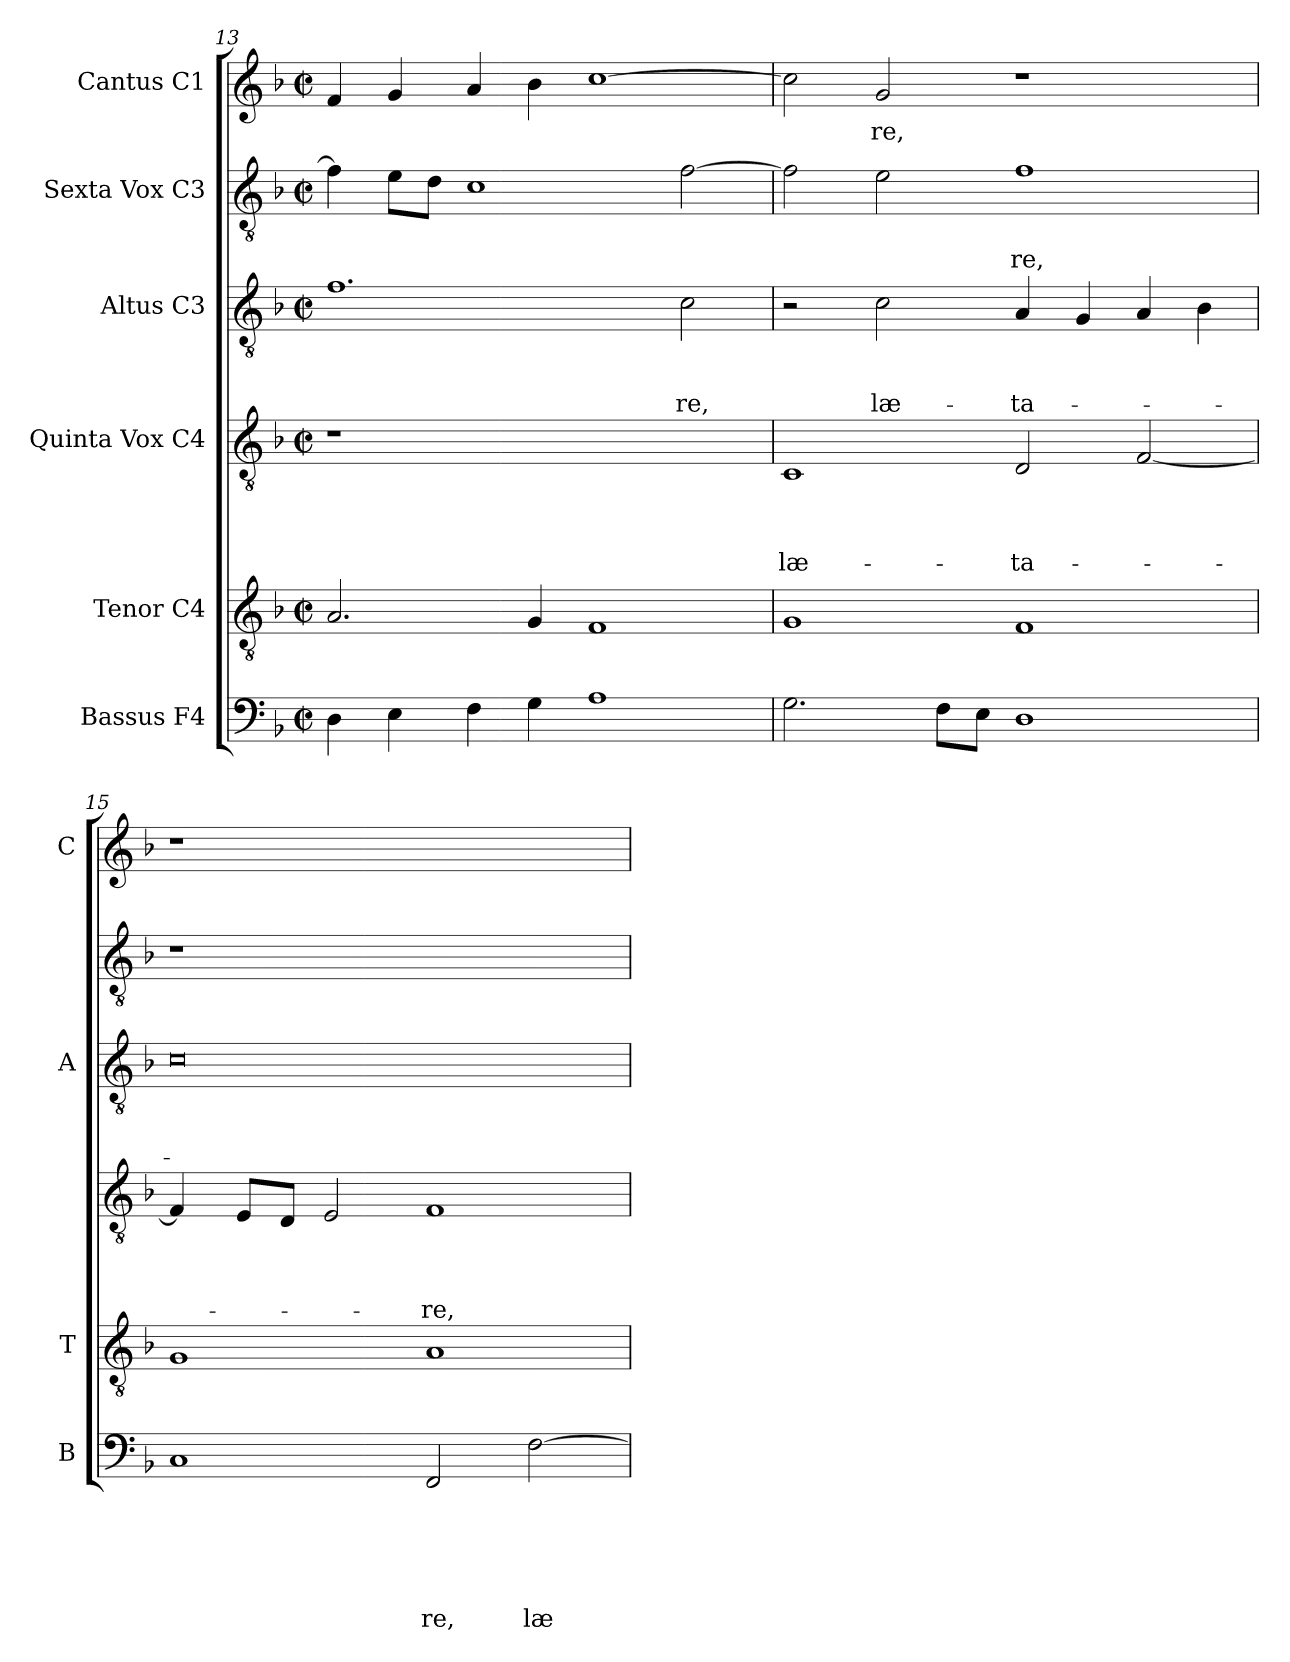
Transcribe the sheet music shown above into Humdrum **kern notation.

**kern	**text	**text	**text	**text	**text	**text	**kern	**kern	**text	**text	**text	**text	**kern	**text	**text	**text	**kern	**text	**text	**kern	**text
*part6	*part6	*part6	*part6	*part6	*part6	*part6	*part5	*part4	*part4	*part4	*part4	*part4	*part3	*part3	*part3	*part3	*part2	*part2	*part2	*part1	*part1
*staff6	*staff6	*staff6	*staff6	*staff6	*staff6	*staff6	*staff5	*staff4	*staff4	*staff4	*staff4	*staff4	*staff3	*staff3	*staff3	*staff3	*staff2	*staff2	*staff2	*staff1	*staff1
*I"Bassus F4	*	*	*	*	*	*	*I"Tenor C4	*I"Quinta Vox C4	*	*	*	*	*I"Altus C3	*	*	*	*I"Sexta Vox C3	*	*	*I"Cantus C1	*
*I'B	*	*	*	*	*	*	*I'T	*	*	*	*	*	*I'A	*	*	*	*	*	*	*I'C	*
*clefF4	*	*	*	*	*	*	*clefGv2	*clefGv2	*	*	*	*	*clefGv2	*	*	*	*clefGv2	*	*	*clefG2	*
*k[b-]	*	*	*	*	*	*	*k[b-]	*k[b-]	*	*	*	*	*k[b-]	*	*	*	*k[b-]	*	*	*k[b-]	*
*F:	*	*	*	*	*	*	*F:	*F:	*	*	*	*	*F:	*	*	*	*F:	*	*	*F:	*
*M2/2	*	*	*	*	*	*	*M2/2	*M2/2	*	*	*	*	*M2/2	*	*	*	*M2/2	*	*	*M2/2	*
*met(c|)	*	*	*	*	*	*	*met(c|)	*met(c|)	*	*	*	*	*met(c|)	*	*	*	*met(c|)	*	*	*met(c|)	*
=13	=13	=13	=13	=13	=13	=13	=13	=13	=13	=13	=13	=13	=13	=13	=13	=13	=13	=13	=13	=13	=13
4D\	.	.	.	.	.	.	2.A/	1r	.	.	.	.	1.f	.	.	.	4f\]	.	.	4f/	.
4E\	.	.	.	.	.	.	.	.	.	.	.	.	.	.	.	.	8e\L	.	.	4g/	.
.	.	.	.	.	.	.	.	.	.	.	.	.	.	.	.	.	8d\J	.	.	.	.
4F\	.	.	.	.	.	.	.	.	.	.	.	.	.	.	.	.	1c	.	.	4a/	.
4G\	.	.	.	.	.	.	4G/	.	.	.	.	.	.	.	.	.	.	.	.	4b-\	.
1A	.	.	.	.	.	.	1F	1ryy	.	.	.	.	.	.	.	.	.	.	.	[1cc	.
!	!	!	!	!	!	!	!	!	!	!	!	!	!	!	!	!LO:LY:b	!	!	!	!	!
.	.	.	.	.	.	.	.	.	.	.	.	.	2c\	.	.	-re,	[2f\	.	.	.	.
=14	=14	=14	=14	=14	=14	=14	=14	=14	=14	=14	=14	=14	=14	=14	=14	=14	=14	=14	=14	=14	=14
!	!	!	!	!	!	!	!	!	!	!	!	!LO:LY:b	!	!	!	!	!	!	!	!	!
2.G\	.	.	.	.	.	.	1G	1C	.	.	.	læ-	2r	.	.	.	2f\]	.	.	2cc\]	.
!	!	!	!	!	!	!	!	!	!	!	!	!	!	!	!	!LO:LY:b	!	!	!	!	!LO:LY:b
.	.	.	.	.	.	.	.	.	.	.	.	.	2c\	.	.	læ-	2e\	.	.	2g/	-re,
8F\L	.	.	.	.	.	.	.	.	.	.	.	.	.	.	.	.	.	.	.	.	.
8E\J	.	.	.	.	.	.	.	.	.	.	.	.	.	.	.	.	.	.	.	.	.
!	!	!	!	!	!	!	!	!	!	!	!	!LO:LY:b	!	!	!	!LO:LY:b	!	!	!LO:LY:b	!	!
1D	.	.	.	.	.	.	1F	2D/	.	.	.	-ta-	4A/	.	.	-ta-	1f	.	-re,	1r	.
.	.	.	.	.	.	.	.	.	.	.	.	.	4G/	.	.	.	.	.	.	.	.
.	.	.	.	.	.	.	.	[2F/	.	.	.	.	4A/	.	.	.	.	.	.	.	.
.	.	.	.	.	.	.	.	.	.	.	.	.	4B-\	.	.	.	.	.	.	.	.
=15	=15	=15	=15	=15	=15	=15	=15	=15	=15	=15	=15	=15	=15	=15	=15	=15	=15	=15	=15	=15	=15
1C	.	.	.	.	.	.	1G	4F/]	.	.	.	.	0c	.	.	.	1r	.	.	1r	.
.	.	.	.	.	.	.	.	8E/L	.	.	.	.	.	.	.	.	.	.	.	.	.
.	.	.	.	.	.	.	.	8D/J	.	.	.	.	.	.	.	.	.	.	.	.	.
.	.	.	.	.	.	.	.	2E/	.	.	.	.	.	.	.	.	.	.	.	.	.
!	!	!	!	!	!	!LO:LY:b	!	!	!	!	!	!LO:LY:b	!	!	!	!	!	!	!	!	!
2FF/	.	.	.	.	.	-re,	1A	1F	.	.	.	-re,	.	.	.	.	1ryy	.	.	1ryy	.
!	!	!	!	!	!	!LO:LY:b	!	!	!	!	!	!	!	!	!	!	!	!	!	!	!
[2F\	.	.	.	.	.	læ-	.	.	.	.	.	.	.	.	.	.	.	.	.	.	.
=	=	=	=	=	=	=	=	=	=	=	=	=	=	=	=	=	=	=	=	=	=
*-	*-	*-	*-	*-	*-	*-	*-	*-	*-	*-	*-	*-	*-	*-	*-	*-	*-	*-	*-	*-	*-
